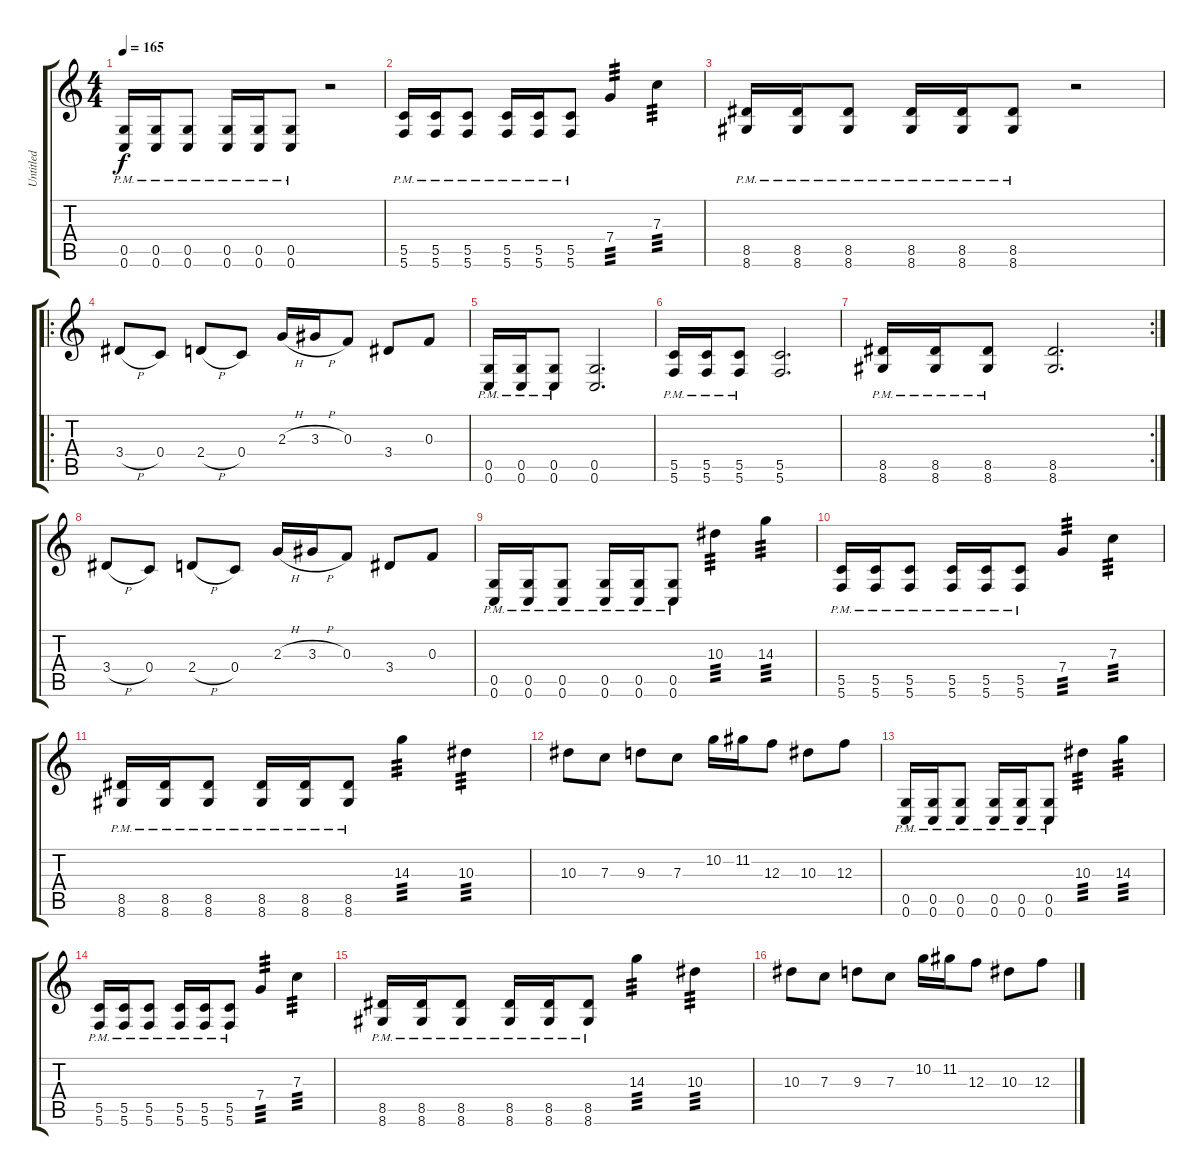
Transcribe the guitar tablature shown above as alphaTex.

\track ("Untitled" "Untitled") {instrument distortionguitar}
\staff {score tabs}
\tuning (D4 A3 F3 C3 G2 C2) {hide}
\ts (4 4)
\tempo 165
\clef g2
\ks c
(0.5{pm} 0.6{pm}).16{dy f} (0.5{pm} 0.6{pm}).16 (0.5{pm} 0.6{pm}).8 (0.5{pm} 0.6{pm}).16 (0.5{pm} 0.6{pm}).16 (0.5{pm} 0.6{pm}).8 r.2 |
(5.5{pm} 5.6{pm}).16 (5.5{pm} 5.6{pm}).16 (5.5{pm} 5.6{pm}).8 (5.5{pm} 5.6{pm}).16 (5.5{pm} 5.6{pm}).16 (5.5{pm} 5.6{pm}).8 7.4.4{tp 3} 7.3.4{tp 3} |
(8.5{pm} 8.6{pm}).16 (8.5{pm} 8.6{pm}).16 (8.5{pm} 8.6{pm}).8 (8.5{pm} 8.6{pm}).16 (8.5{pm} 8.6{pm}).16 (8.5{pm} 8.6{pm}).8 r.2 |
\ro
3.4{h}.8 0.4.8 2.4{h}.8 0.4.8 2.3{h}.16 3.3{h}.16 0.3.8 3.4.8 0.3.8 |
(0.5{pm} 0.6{pm}).16 (0.5{pm} 0.6{pm}).16 (0.5{pm} 0.6{pm}).8 (0.5 0.6).2{d} |
(5.5{pm} 5.6{pm}).16 (5.5{pm} 5.6{pm}).16 (5.5{pm} 5.6{pm}).8 (5.5 5.6).2{d} |
\rc 2
(8.5{pm} 8.6{pm}).16 (8.5{pm} 8.6{pm}).16 (8.5{pm} 8.6{pm}).8 (8.5 8.6).2{d} |
3.4{h}.8 0.4.8 2.4{h}.8 0.4.8 2.3{h}.16 3.3{h}.16 0.3.8 3.4.8 0.3.8 |
(0.5{pm} 0.6{pm}).16 (0.5{pm} 0.6{pm}).16 (0.5{pm} 0.6{pm}).8 (0.5{pm} 0.6{pm}).16 (0.5{pm} 0.6{pm}).16 (0.5{pm} 0.6{pm}).8 10.3.4{tp 3} 14.3.4{tp 3} |
(5.5{pm} 5.6{pm}).16 (5.5{pm} 5.6{pm}).16 (5.5{pm} 5.6{pm}).8 (5.5{pm} 5.6{pm}).16 (5.5{pm} 5.6{pm}).16 (5.5{pm} 5.6{pm}).8 7.4.4{tp 3} 7.3.4{tp 3} |
(8.5{pm} 8.6{pm}).16 (8.5{pm} 8.6{pm}).16 (8.5{pm} 8.6{pm}).8 (8.5{pm} 8.6{pm}).16 (8.5{pm} 8.6{pm}).16 (8.5{pm} 8.6{pm}).8 14.3.4{tp 3} 10.3.4{tp 3} |
10.3.8 7.3.8 9.3.8 7.3.8 10.2.16 11.2.16 12.3.8 10.3.8 12.3.8 |
(0.5{pm} 0.6{pm}).16 (0.5{pm} 0.6{pm}).16 (0.5{pm} 0.6{pm}).8 (0.5{pm} 0.6{pm}).16 (0.5{pm} 0.6{pm}).16 (0.5{pm} 0.6{pm}).8 10.3.4{tp 3} 14.3.4{tp 3} |
(5.5{pm} 5.6{pm}).16 (5.5{pm} 5.6{pm}).16 (5.5{pm} 5.6{pm}).8 (5.5{pm} 5.6{pm}).16 (5.5{pm} 5.6{pm}).16 (5.5{pm} 5.6{pm}).8 7.4.4{tp 3} 7.3.4{tp 3} |
(8.5{pm} 8.6{pm}).16 (8.5{pm} 8.6{pm}).16 (8.5{pm} 8.6{pm}).8 (8.5{pm} 8.6{pm}).16 (8.5{pm} 8.6{pm}).16 (8.5{pm} 8.6{pm}).8 14.3.4{tp 3} 10.3.4{tp 3} |
10.3.8 7.3.8 9.3.8 7.3.8 10.2.16 11.2.16 12.3.8 10.3.8 12.3.8
